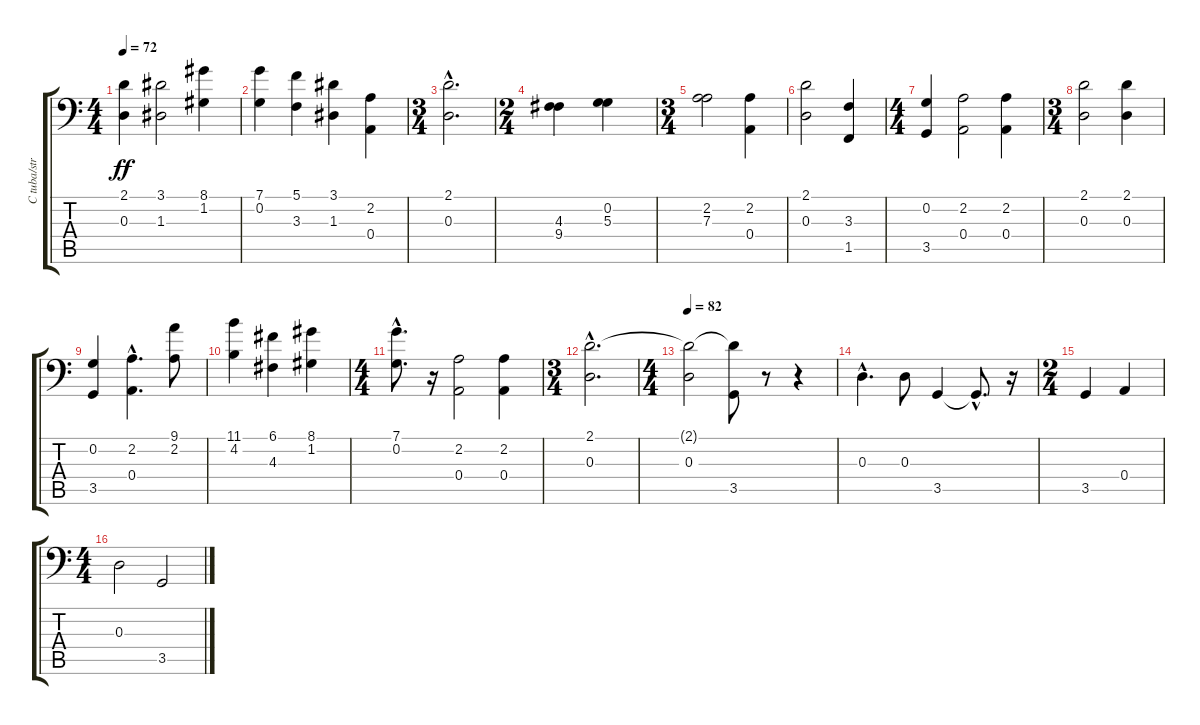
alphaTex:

\track ("C tuba/string bass" "C tuba/str") {instrument electricbassfinger}
\staff {score tabs}
\tuning (C3 G2 D2 A1 E1 B0) {hide}
\ts (4 4)
\tempo 72
\clef f4
\ks c
(2.1 0.3).4{dy ff} (3.1 1.3).2 (8.1 1.2).4 |
(7.1 0.2).4 (5.1 3.3).4 (3.1 1.3).4 (2.2 0.4).4 |
\ts (3 4)
(2.1{hac} 0.3{hac}).2{d} |
\ts (2 4)
(4.3 9.4).4 (0.2 5.3).4 |
\ts (3 4)
(2.2 7.3).2 (2.2 0.4).4 |
(2.1 0.3).2 (3.3 1.5).4 |
\ts (4 4)
(0.2 3.5).4 (2.2 0.4).2 (2.2 0.4).4 |
\ts (3 4)
(2.1 0.3).2 (2.1 0.3).4 |
(0.2 3.5).4 (2.2{hac} 0.4{hac}).4{d} (9.1 2.2).8 |
(11.1 4.2).4 (6.1 4.3).4 (8.1 1.2).4 |
\ts (4 4)
(7.1{hac} 0.2{hac}).8{d} r.16 (2.2 0.4).2 (2.2 0.4).4 |
\ts (3 4)
(2.1{hac} 0.3{hac}).2{d} |
\ts (4 4)
\tempo 82
(2.1{t} 0.3).2 (2.1{t} 3.5).8 r.8 r.4 |
0.3{hac}.4{d} 0.3.8 3.5.4 3.5{hac t}.8{d} r.16 |
\ts (2 4)
3.5.4 0.4.4 |
\ts (4 4)
0.3.2 3.5.2
